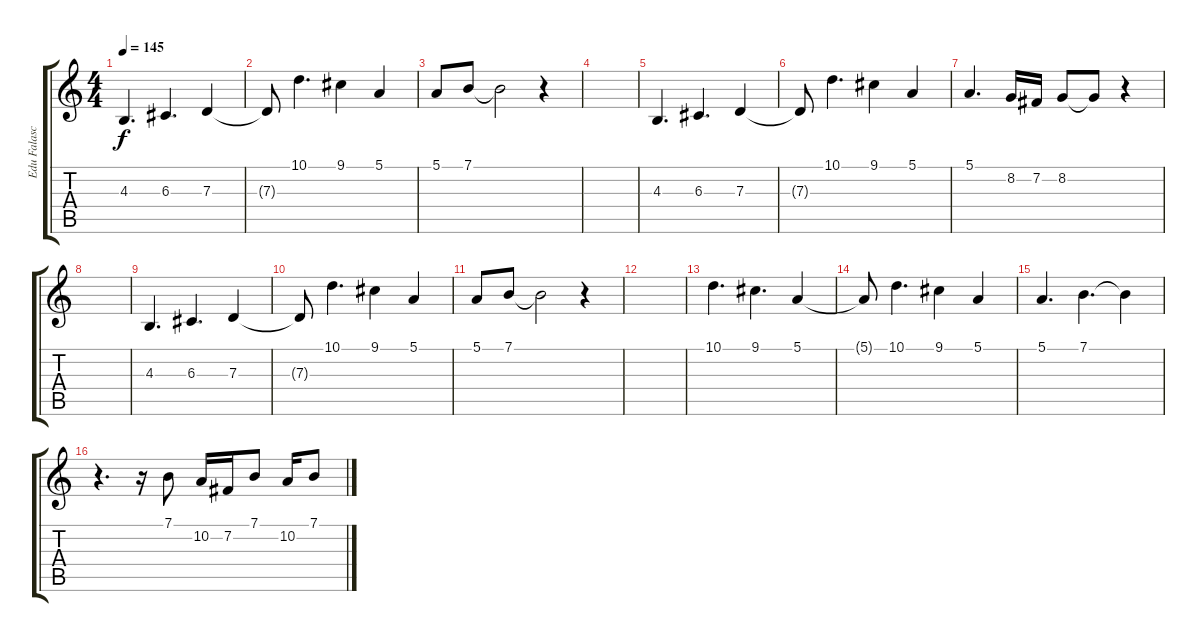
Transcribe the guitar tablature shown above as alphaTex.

\track ("Edu Falaschi" "Edu Falasc") {instrument oboe}
\staff {score tabs}
\tuning (E4 B3 G3 D3 A2 E2) {hide}
\ts (4 4)
\tempo 145
\clef g2
\ks c
4.3.4{d dy f} 6.3.4{d} 7.3.4 |
7.3{t}.8 10.1.4{d} 9.1.4 5.1.4 |
5.1.8 7.1.8 7.1{t}.2 r.4 |
|
4.3.4{d} 6.3.4{d} 7.3.4 |
7.3{t}.8 10.1.4{d} 9.1.4 5.1.4 |
5.1.4{d} 8.2.16 7.2.16 8.2.8 8.2{t}.8 r.4 |
|
4.3.4{d} 6.3.4{d} 7.3.4 |
7.3{t}.8 10.1.4{d} 9.1.4 5.1.4 |
5.1.8 7.1.8 7.1{t}.2 r.4 |
|
10.1.4{d} 9.1.4{d} 5.1.4 |
5.1{t}.8 10.1.4{d} 9.1.4 5.1.4 |
5.1.4{d} 7.1.4{d} 7.1{t}.4 |
r.4{d} r.16 7.1.8 10.2.16 7.2.16 7.1.8 10.2.16 7.1.8
